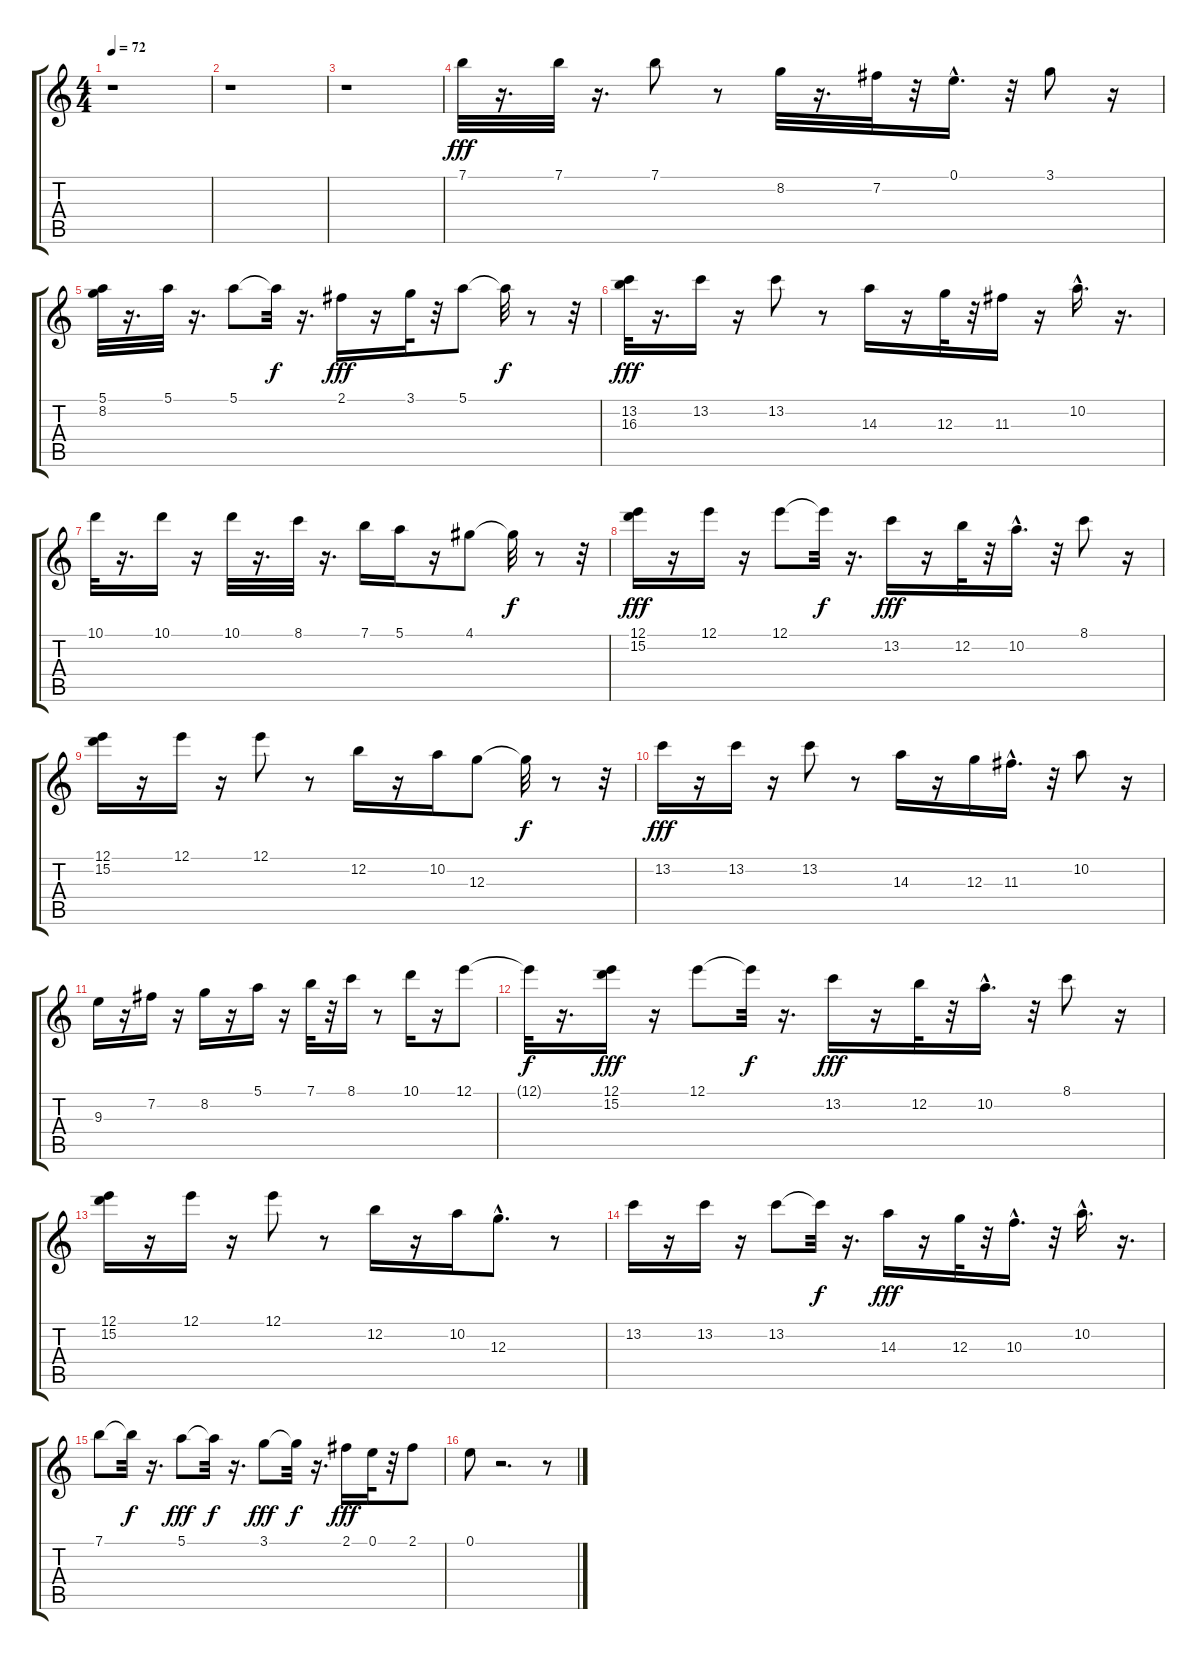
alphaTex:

\track "" {instrument acousticguitarnylon}
\staff {score tabs}
\tuning (E4 B3 G3 D3 A2 E2) {hide}
\ts (4 4)
\tempo 72
\clef g2
\ks c
r.1{dy fff instrument acousticguitarnylon} |
r.1 |
r.1 |
7.1.32 r.16{d} 7.1.32 r.16{d} 7.1.8 r.8 8.2.32 r.16{d} 7.2.32 r.32 0.1{hac}.16{d} r.32 3.1.8 r.16 |
(5.1 8.2).32 r.16{d} 5.1.32 r.16{d} 5.1.8 5.1{t}.32{dy f} r.16{d} 2.1.16{dy fff} r.16 3.1.32 r.32 5.1.8 5.1{t}.32{dy f} r.8 r.32 |
(13.2 16.3).32{dy fff} r.16{d} 13.2.16 r.16 13.2.8 r.8 14.3.16 r.16 12.3.32 r.32 11.3.16 r.16 10.2{hac}.16{d} r.16{d} |
10.1.32 r.16{d} 10.1.16 r.16 10.1.32 r.16{d} 8.1.32 r.16{d} 7.1.16 5.1.16 r.16 4.1.8 4.1{t}.32{dy f} r.8 r.32 |
(12.1 15.2).16{dy fff} r.16 12.1.16 r.16 12.1.8 12.1{t}.32{dy f} r.16{d} 13.2.16{dy fff} r.16 12.2.32 r.32 10.2{hac}.16{d} r.32 8.1.8 r.16 |
(12.1 15.2).16 r.16 12.1.16 r.16 12.1.8 r.8 12.2.16 r.16 10.2.16 12.3.8 12.3{t}.32{dy f} r.8 r.32 |
13.2.16{dy fff} r.16 13.2.16 r.16 13.2.8 r.8 14.3.16 r.16 12.3.16 11.3{hac}.16{d} r.32 10.2.8 r.16 |
9.3.16 r.16 7.2.16 r.16 8.2.16 r.16 5.1.16 r.16 7.1.32 r.32 8.1.16 r.8 10.1.16 r.16 12.1.8 |
12.1{t}.32{dy f} r.16{d} (12.1 15.2).16{dy fff} r.16 12.1.8 12.1{t}.32{dy f} r.16{d} 13.2.16{dy fff} r.16 12.2.32 r.32 10.2{hac}.16{d} r.32 8.1.8 r.16 |
(12.1 15.2).16 r.16 12.1.16 r.16 12.1.8 r.8 12.2.16 r.16 10.2.16 12.3{hac}.8{d} r.8 |
13.2.16 r.16 13.2.16 r.16 13.2.8 13.2{t}.32{dy f} r.16{d} 14.3.16{dy fff} r.16 12.3.32 r.32 10.3{hac}.16{d} r.32 10.2{hac}.16{d} r.16{d} |
7.1.8 7.1{t}.32{dy f} r.16{d} 5.1.8{dy fff} 5.1{t}.32{dy f} r.16{d} 3.1.8{dy fff} 3.1{t}.32{dy f} r.16{d} 2.1.16{dy fff} 0.1.32 r.32 2.1.8 |
0.1.8 r.2{d} r.8
